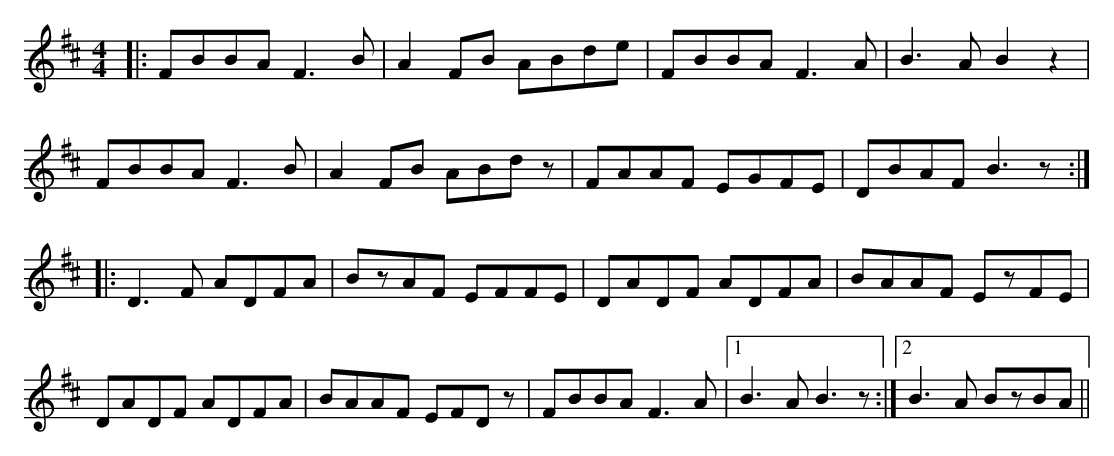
X:1
M:4/4
K:Bmin
|:FBBA F3B|A2FB ABde|FBBA F3A|B3A B2 z2|
FBBA F3B|A2FB ABdz|FAAF EGFE|DBAF B3z:|
|:D3 F ADFA|BzAF EFFE|DADF ADFA |BAAF EzFE|
DADF ADFA |BAAF EFDz |FBBA F3A|1 B3A B3z:|2 B3A BzBA||
